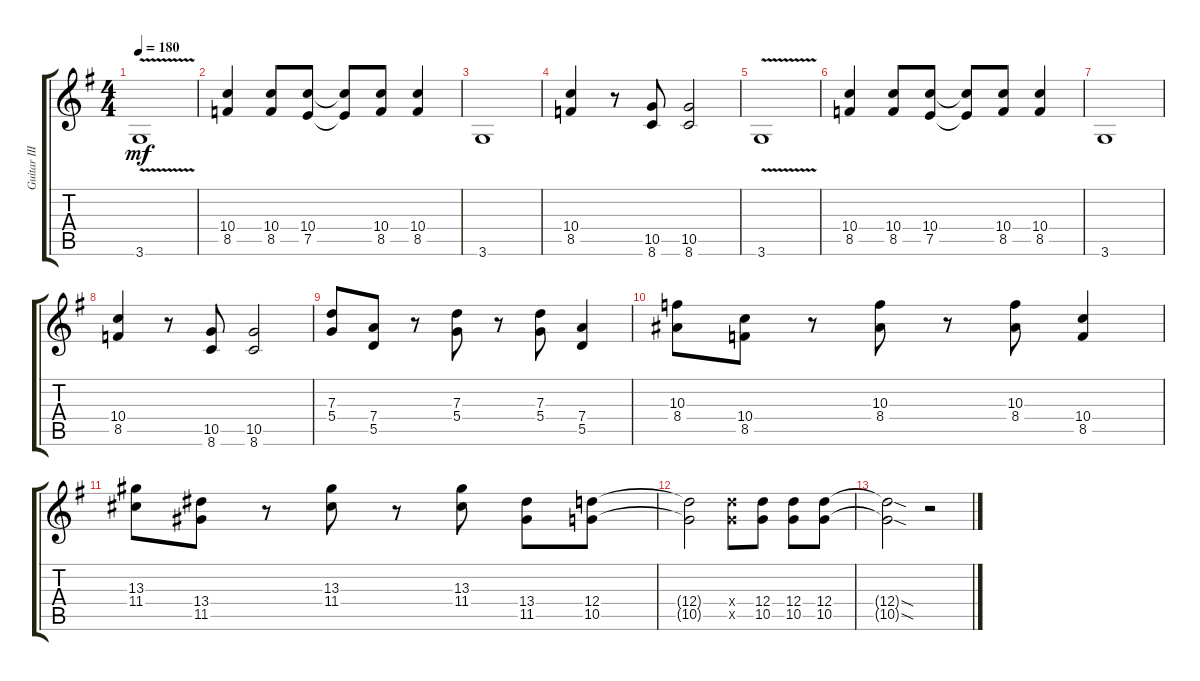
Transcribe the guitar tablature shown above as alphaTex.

\track ("Guitar III" "Guitar III") {instrument overdrivenguitar}
\staff {score tabs}
\tuning (E4 B3 G3 D3 A2 E2) {hide}
\ts (4 4)
\tempo 180
\clef g2
\ks g
3.6{v}.1{dy mf} |
(10.4 8.5).4 (10.4 8.5).8 (10.4 7.5).8 (10.4{t} 7.5{t}).8 (10.4 8.5).8 (10.4 8.5).4 |
3.6.1 |
(10.4 8.5).4 r.8 (10.5 8.6).8 (10.5 8.6).2 |
3.6{v}.1 |
(10.4 8.5).4 (10.4 8.5).8 (10.4 7.5).8 (10.4{t} 7.5{t}).8 (10.4 8.5).8 (10.4 8.5).4 |
3.6.1 |
(10.4 8.5).4 r.8 (10.5 8.6).8 (10.5 8.6).2 |
(7.3 5.4).8 (7.4 5.5).8 r.8 (7.3 5.4).8 r.8 (7.3 5.4).8 (7.4 5.5).4 |
(10.3 8.4).8 (10.4 8.5).8 r.8 (10.3 8.4).8 r.8 (10.3 8.4).8 (10.4 8.5).4 |
(13.3 11.4).8 (13.4 11.5).8 r.8 (13.3 11.4).8 r.8 (13.3 11.4).8 (13.4 11.5).8 (12.4 10.5).8 |
(12.4{t} 10.5{t}).2 (12.4{x} 10.5{x}).8 (12.4 10.5).8 (12.4 10.5).8 (12.4 10.5).8 |
(12.4{sod t} 10.5{sod t}).2 r.2
